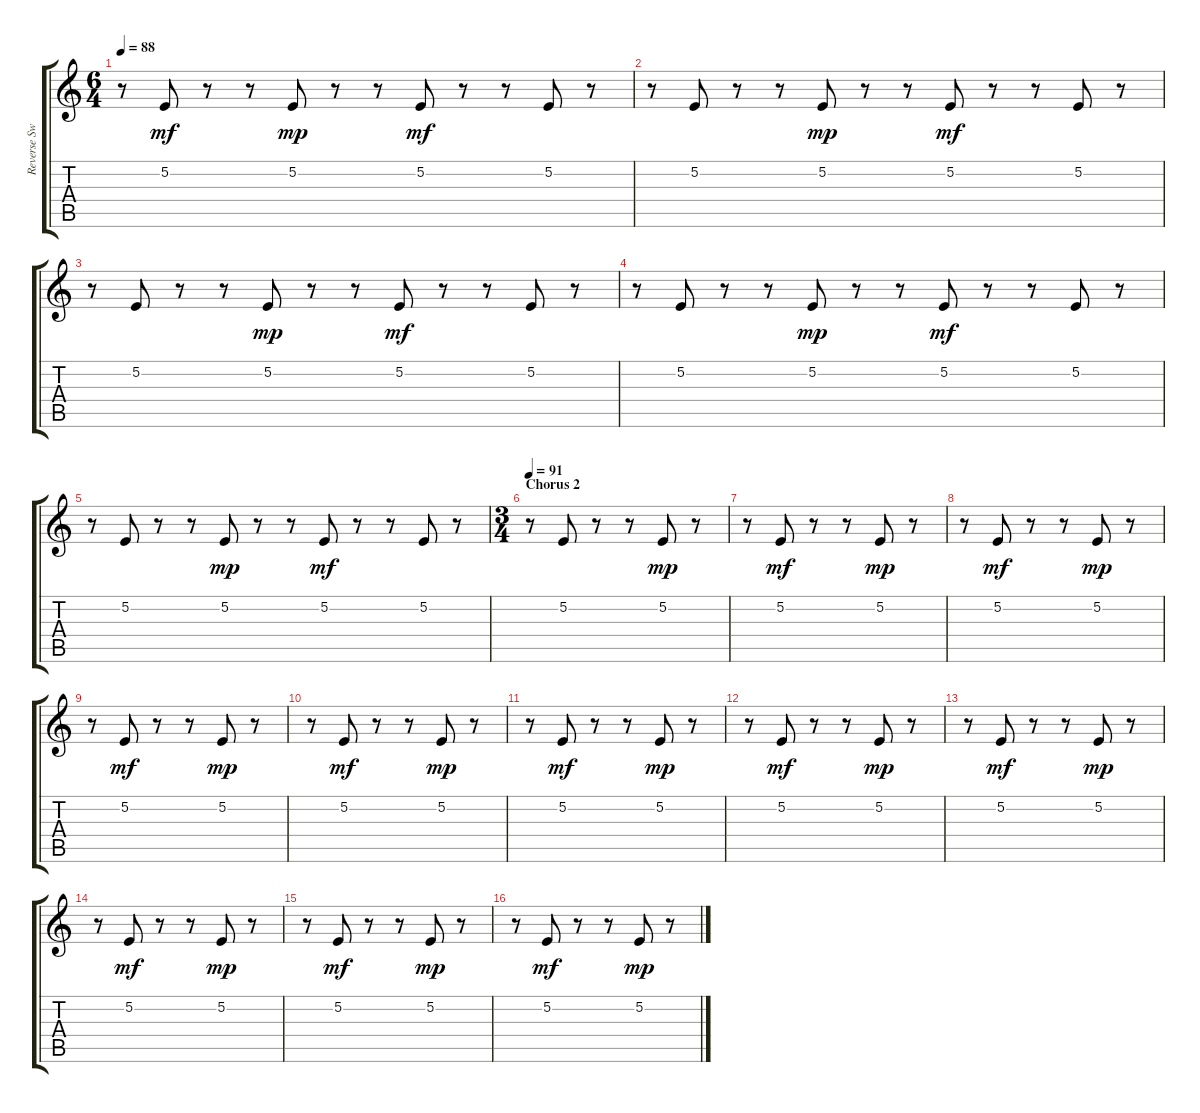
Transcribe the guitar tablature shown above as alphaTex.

\track ("Reverse Sweep" "Reverse Sw") {instrument reversecymbal}
\staff {score tabs}
\tuning (E4 B3 G3 D3 A2 E2) {hide}
\ts (6 4)
\tempo 88
\clef g2
\ks c
r.8{dy mf} 5.2.8 r.8 r.8 5.2.8{dy mp} r.8 r.8 5.2.8{dy mf} r.8 r.8 5.2.8 r.8 |
r.8 5.2.8 r.8 r.8 5.2.8{dy mp} r.8 r.8 5.2.8{dy mf} r.8 r.8 5.2.8 r.8 |
r.8 5.2.8 r.8 r.8 5.2.8{dy mp} r.8 r.8 5.2.8{dy mf} r.8 r.8 5.2.8 r.8 |
r.8 5.2.8 r.8 r.8 5.2.8{dy mp} r.8 r.8 5.2.8{dy mf} r.8 r.8 5.2.8 r.8 |
r.8 5.2.8 r.8 r.8 5.2.8{dy mp} r.8 r.8 5.2.8{dy mf} r.8 r.8 5.2.8 r.8 |
\ts (3 4)
\section ("" "Chorus 2")
\tempo 91
r.8 5.2.8 r.8 r.8 5.2.8{dy mp} r.8 |
r.8 5.2.8{dy mf} r.8 r.8 5.2.8{dy mp} r.8 |
r.8 5.2.8{dy mf} r.8 r.8 5.2.8{dy mp} r.8 |
r.8 5.2.8{dy mf} r.8 r.8 5.2.8{dy mp} r.8 |
r.8 5.2.8{dy mf} r.8 r.8 5.2.8{dy mp} r.8 |
r.8 5.2.8{dy mf} r.8 r.8 5.2.8{dy mp} r.8 |
r.8 5.2.8{dy mf} r.8 r.8 5.2.8{dy mp} r.8 |
r.8 5.2.8{dy mf} r.8 r.8 5.2.8{dy mp} r.8 |
r.8 5.2.8{dy mf} r.8 r.8 5.2.8{dy mp} r.8 |
r.8 5.2.8{dy mf} r.8 r.8 5.2.8{dy mp} r.8 |
r.8 5.2.8{dy mf} r.8 r.8 5.2.8{dy mp} r.8
